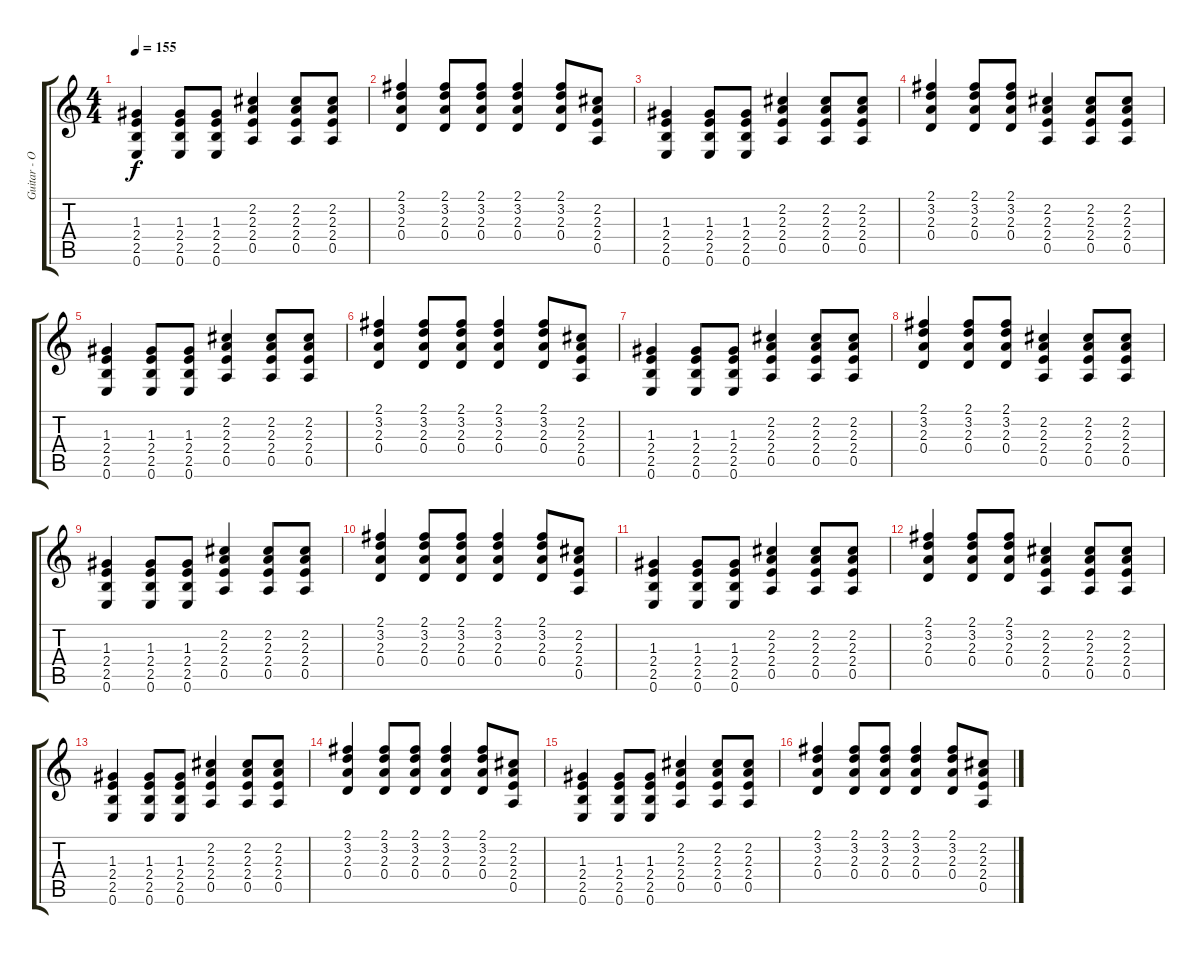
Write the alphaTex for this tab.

\track ("Guitar - Overdriven" "Guitar - O") {instrument acousticguitarnylon}
\staff {score tabs}
\tuning (E4 B3 G3 D3 A2 E2) {hide}
\ts (4 4)
\tempo 155
\clef g2
\ks c
(1.3 2.4 2.5 0.6).4{dy f} (1.3 2.4 2.5 0.6).8 (1.3 2.4 2.5 0.6).8 (2.2 2.3 2.4 0.5).4 (2.2 2.3 2.4 0.5).8 (2.2 2.3 2.4 0.5).8 |
(2.1 3.2 2.3 0.4).4 (2.1 3.2 2.3 0.4).8 (2.1 3.2 2.3 0.4).8 (2.1 3.2 2.3 0.4).4 (2.1 3.2 2.3 0.4).8 (2.2 2.3 2.4 0.5).8 |
(1.3 2.4 2.5 0.6).4 (1.3 2.4 2.5 0.6).8 (1.3 2.4 2.5 0.6).8 (2.2 2.3 2.4 0.5).4 (2.2 2.3 2.4 0.5).8 (2.2 2.3 2.4 0.5).8 |
(2.1 3.2 2.3 0.4).4 (2.1 3.2 2.3 0.4).8 (2.1 3.2 2.3 0.4).8 (2.2 2.3 2.4 0.5).4 (2.2 2.3 2.4 0.5).8 (2.2 2.3 2.4 0.5).8 |
(1.3 2.4 2.5 0.6).4 (1.3 2.4 2.5 0.6).8 (1.3 2.4 2.5 0.6).8 (2.2 2.3 2.4 0.5).4 (2.2 2.3 2.4 0.5).8 (2.2 2.3 2.4 0.5).8 |
(2.1 3.2 2.3 0.4).4 (2.1 3.2 2.3 0.4).8 (2.1 3.2 2.3 0.4).8 (2.1 3.2 2.3 0.4).4 (2.1 3.2 2.3 0.4).8 (2.2 2.3 2.4 0.5).8 |
(1.3 2.4 2.5 0.6).4 (1.3 2.4 2.5 0.6).8 (1.3 2.4 2.5 0.6).8 (2.2 2.3 2.4 0.5).4 (2.2 2.3 2.4 0.5).8 (2.2 2.3 2.4 0.5).8 |
(2.1 3.2 2.3 0.4).4 (2.1 3.2 2.3 0.4).8 (2.1 3.2 2.3 0.4).8 (2.2 2.3 2.4 0.5).4 (2.2 2.3 2.4 0.5).8 (2.2 2.3 2.4 0.5).8 |
(1.3 2.4 2.5 0.6).4 (1.3 2.4 2.5 0.6).8 (1.3 2.4 2.5 0.6).8 (2.2 2.3 2.4 0.5).4 (2.2 2.3 2.4 0.5).8 (2.2 2.3 2.4 0.5).8 |
(2.1 3.2 2.3 0.4).4 (2.1 3.2 2.3 0.4).8 (2.1 3.2 2.3 0.4).8 (2.1 3.2 2.3 0.4).4 (2.1 3.2 2.3 0.4).8 (2.2 2.3 2.4 0.5).8 |
(1.3 2.4 2.5 0.6).4 (1.3 2.4 2.5 0.6).8 (1.3 2.4 2.5 0.6).8 (2.2 2.3 2.4 0.5).4 (2.2 2.3 2.4 0.5).8 (2.2 2.3 2.4 0.5).8 |
(2.1 3.2 2.3 0.4).4 (2.1 3.2 2.3 0.4).8 (2.1 3.2 2.3 0.4).8 (2.2 2.3 2.4 0.5).4 (2.2 2.3 2.4 0.5).8 (2.2 2.3 2.4 0.5).8 |
(1.3 2.4 2.5 0.6).4 (1.3 2.4 2.5 0.6).8 (1.3 2.4 2.5 0.6).8 (2.2 2.3 2.4 0.5).4 (2.2 2.3 2.4 0.5).8 (2.2 2.3 2.4 0.5).8 |
(2.1 3.2 2.3 0.4).4 (2.1 3.2 2.3 0.4).8 (2.1 3.2 2.3 0.4).8 (2.1 3.2 2.3 0.4).4 (2.1 3.2 2.3 0.4).8 (2.2 2.3 2.4 0.5).8 |
(1.3 2.4 2.5 0.6).4 (1.3 2.4 2.5 0.6).8 (1.3 2.4 2.5 0.6).8 (2.2 2.3 2.4 0.5).4 (2.2 2.3 2.4 0.5).8 (2.2 2.3 2.4 0.5).8 |
(2.1 3.2 2.3 0.4).4 (2.1 3.2 2.3 0.4).8 (2.1 3.2 2.3 0.4).8 (2.1 3.2 2.3 0.4).4 (2.1 3.2 2.3 0.4).8 (2.2 2.3 2.4 0.5).8
